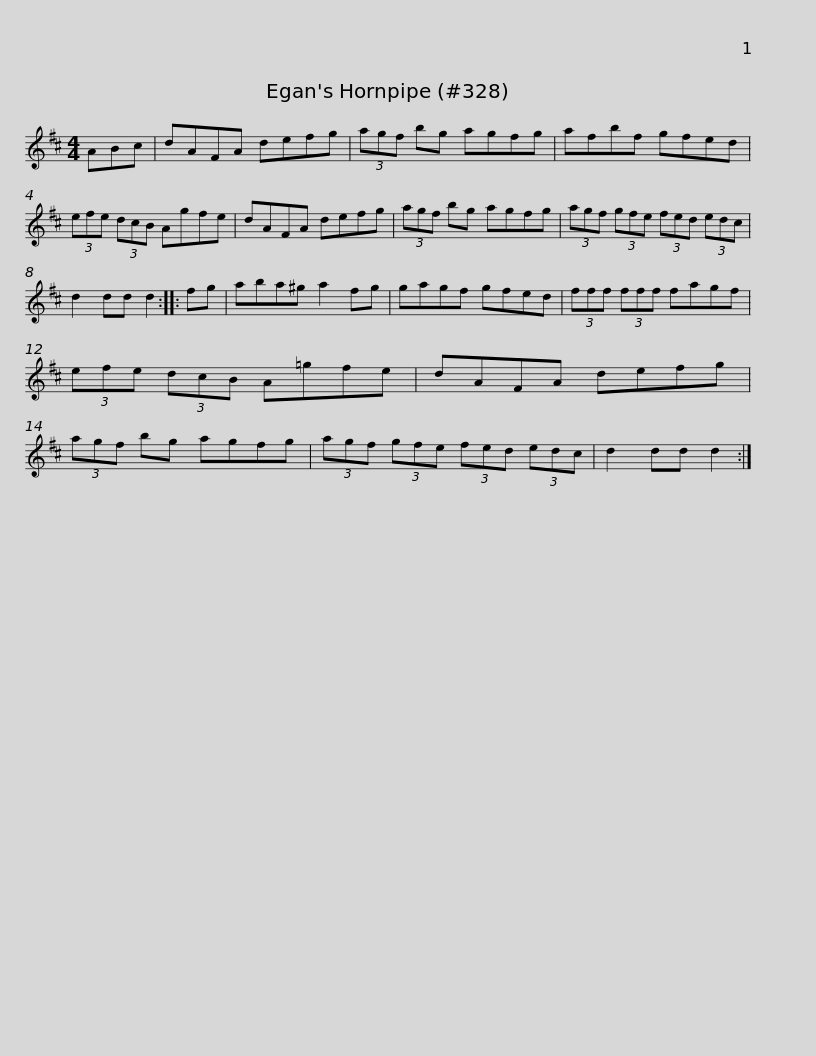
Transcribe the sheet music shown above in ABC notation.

X:1
L:1/8
M:4/4
I:linebreak $
K:D
V:1 treble
V:1
 ABc | dAFA defg | (3agf bg agfg | afbf gfed | (3efe (3dcB Agfe |$ %5
 dAFA defg | (3agf bg agfg | (3agf (3gfe (3fed (3edc | d2 dd d2 :: fg |$ %10
 aba^g a2 fg | gagf gfed | (3fff (3fff fagf | (3efe (3dcB A=gfe | dAFA defg |$ %15
 (3agf bg agfg | (3agf (3gfe (3fed (3edc | d2 dd d2 :| %18
